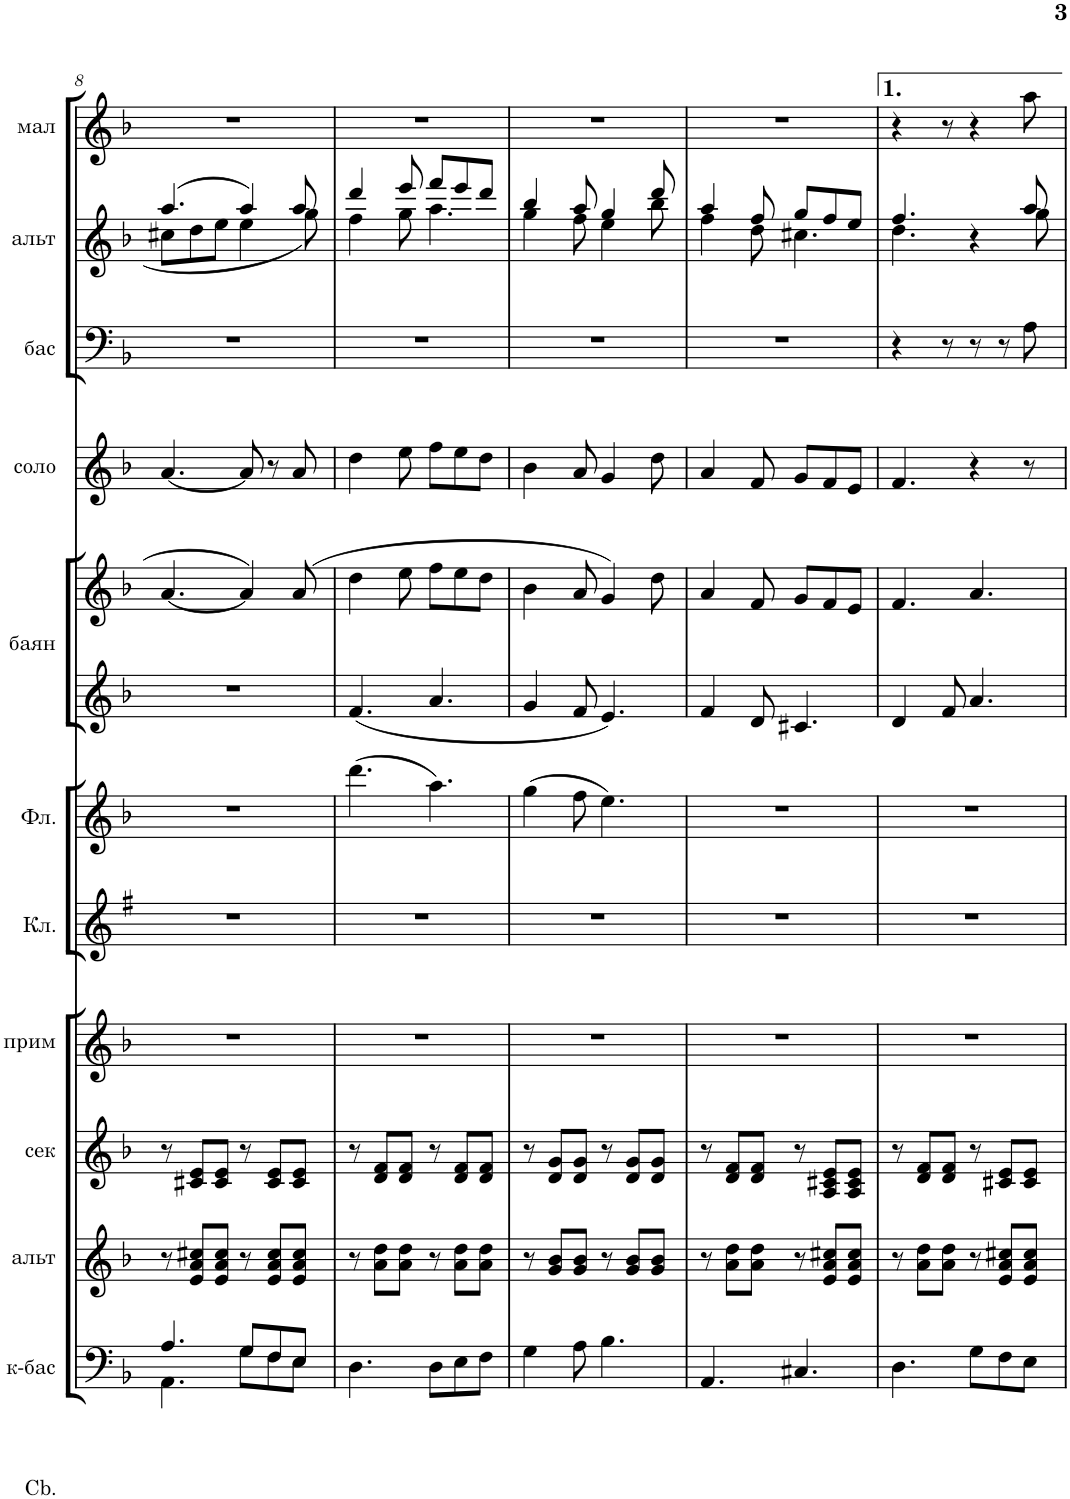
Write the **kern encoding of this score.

**kern	**kern	**kern	**kern	**kern	**kern	**kern	**kern	**kern	**kern	**kern	**kern	**kern
*part12	*part11	*part10	*part9	*part8	*part7	*part6	*part5	*part5	*part4	*part3	*part2	*part1
*staff13	*staff12	*staff11	*staff10	*staff9	*staff8	*staff7	*staff6	*staff5	*staff4	*staff3	*staff2	*staff1
*I"Contrabasses	*I"Контрабас	*I"Альтовые	*I"Секунды	*I"Примы	*I"Кларнет	*I"Флейта	*I"Баяны	*	*I"Соло	*I"Басовые	*I"Альтовые	*I"Малые
*I'Cb.	*	*	*	*	*	*	*	*	*	*	*	*
!!LO:PB:g=z
*clefG2	*clefF4	*clefG2	*clefG2	*clefG2	*clefG2	*clefG2	*clefG2	*clefG2	*clefG2	*clefF4	*clefG2	*clefG2
*Trd7c12	*Trd7c12	*	*	*	*Trd1c2	*	*	*	*	*	*	*
*k[b-]	*k[b-]	*k[b-]	*k[b-]	*k[b-]	*k[f#]	*k[b-]	*k[b-]	*k[b-]	*k[b-]	*k[b-]	*k[b-]	*k[b-]
*M6/8	*M6/8	*M6/8	*M6/8	*M6/8	*M6/8	*M6/8	*M6/8	*M6/8	*M6/8	*M6/8	*M6/8	*M6/8
=8	=8	=8	=8	=8	=8	=8	=8	=8	=8	=8	=8	=8
*	*^	*	*	*	*	*	*	*	*	*	*^	*
2.r	4.A/	4.AA\	8r	8r	2.r	2.r	2.r	2.r	[4.a/	[4.a/	2.r	(4.aa/	8cc#X\L	2.r
.	.	.	8e/ 8a/ 8cc#X/L	8c#X/ 8e/L	.	.	.	.	.	.	.	.	8dd\	.
.	.	.	8e/ 8a/ 8cc#/J	8c#/ 8e/J	.	.	.	.	.	.	.	.	8ee\J	.
.	8G/L	8G\L	8r	8r	.	.	.	.	4a/]	8a/]	.	4aa/)	4ee\	.
.	8F/	8F\	8e/ 8a/ 8cc#/L	8c#/ 8e/L	.	.	.	.	.	8r	.	.	.	.
.	8E/J	8E\J	8e/ 8a/ 8cc#/J	8c#/ 8e/J	.	.	.	.	(8a/	8a/	.	8aa/	8gg\	.
*	*v	*v	*	*	*	*	*	*	*	*	*	*	*	*
=9	=9	=9	=9	=9	=9	=9	=9	=9	=9	=9	=9	=9	=9
2.r	4.D\	8r	8r	2.r	2.r	(4.ddd\	4.f/	4dd\	4dd\	2.r	4ddd/	4ff\	2.r
.	.	8a\ 8dd\L	8d/ 8f/L	.	.	.	.	.	.	.	.	.	.
.	.	8a\ 8dd\J	8d/ 8f/J	.	.	.	.	8ee\	8ee\	.	8eee/	8gg\	.
.	8D\L	8r	8r	.	.	4.aa\)	4.a/	8ff\L	8ff\L	.	8fff/L	4.aa\	.
.	8E\	8a\ 8dd\L	8d/ 8f/L	.	.	.	.	8ee\	8ee\	.	8eee/	.	.
.	8F\J	8a\ 8dd\J	8d/ 8f/J	.	.	.	.	8dd\J	8dd\J	.	8ddd/J	.	.
=10	=10	=10	=10	=10	=10	=10	=10	=10	=10	=10	=10	=10	=10
2.r	4G\	8r	8r	2.r	2.r	(4gg\	4g/	4b-\	4b-\	2.r	4bb-/	4gg\	2.r
.	.	8g/ 8b-/L	8d/ 8g/L	.	.	.	.	.	.	.	.	.	.
.	8A\	8g/ 8b-/J	8d/ 8g/J	.	.	8ff\	8f/	8a/	8a/	.	8aa/	8ff\	.
.	4.B-\	8r	8r	.	.	4.ee\)	4.e/	4g/)	4g/	.	4gg/	4ee\	.
.	.	8g/ 8b-/L	8d/ 8g/L	.	.	.	.	.	.	.	.	.	.
.	.	8g/ 8b-/J	8d/ 8g/J	.	.	.	.	8dd\	8dd\	.	8ddd/	8bb-\	.
=11	=11	=11	=11	=11	=11	=11	=11	=11	=11	=11	=11	=11	=11
2.r	4.AA/	8r	8r	2.r	2.r	2.r	4f/	4a/	4a/	2.r	4aa/	4ff\	2.r
.	.	8a\ 8dd\L	8d/ 8f/L	.	.	.	.	.	.	.	.	.	.
.	.	8a\ 8dd\J	8d/ 8f/J	.	.	.	8d/	8f/	8f/	.	8ff/	8dd\	.
.	4.C#X/	8r	8r	.	.	.	4.c#X/	8g/L	8g/L	.	8gg/L	4.cc#X\	.
.	.	8e/ 8a/ 8cc#X/L	8A/ 8c#X/ 8e/L	.	.	.	.	8f/	8f/	.	8ff/	.	.
.	.	8e/ 8a/ 8cc#/J	8A/ 8c#/ 8e/J	.	.	.	.	8e/J	8e/J	.	8ee/J	.	.
=12	=12	=12	=12	=12	=12	=12	=12	=12	=12	=12	=12	=12	=12
2.r	4.D\	8r	8r	2.r	2.r	2.r	4d/	4.f/	4.f/	4r	4.ff/	4.dd\	4r
.	.	8a\ 8dd\L	8d/ 8f/L	.	.	.	.	.	.	.	.	.	.
.	.	8a\ 8dd\J	8d/ 8f/J	.	.	.	8f/	.	.	8r	.	.	8r
.	8G\L	8r	8r	.	.	.	4.a/	4.a/	4r	8r	4r	4ryy	4r
.	8F\	8e/ 8a/ 8cc#X/L	8c#X/ 8e/L	.	.	.	.	.	.	8r	.	.	.
.	8E\J	8e/ 8a/ 8cc#/J	8c#/ 8e/J	.	.	.	.	.	8r	8A\	8aa/	8gg\	8aa\
*	*	*	*	*	*	*	*	*	*	*	*v	*v	*
=	=	=	=	=	=	=	=	=	=	=	=	=
*-	*-	*-	*-	*-	*-	*-	*-	*-	*-	*-	*-	*-
